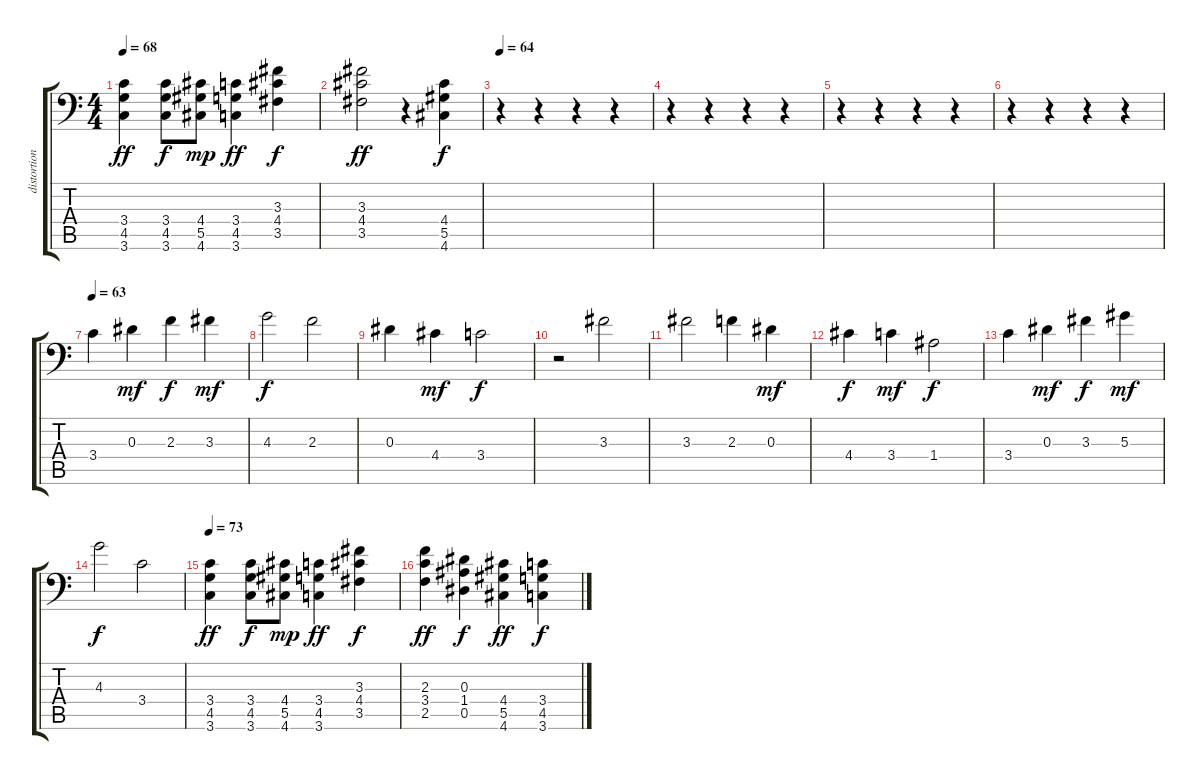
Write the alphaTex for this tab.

\track ("distortion-guitar" "distortion") {instrument distortionguitar}
\staff {score tabs}
\tuning (Eb4 A3 Eb3 A2 Eb2 A1) {hide}
\ts (4 4)
\tempo 68
\clef f4
\ks c
(3.4 4.5 3.6).4{dy ff} (3.4 4.5 3.6).8{dy f} (4.4 5.5 4.6).8{dy mp} (3.4 4.5 3.6).4{dy ff} (3.3 4.4 3.5).4{dy f} |
(3.3 4.4 3.5).2{dy ff} r.4 (4.4 5.5 4.6).4{dy f} |
\tempo 64
r.4 r.4 r.4 r.4 |
r.4 r.4 r.4 r.4 |
r.4 r.4 r.4 r.4 |
r.4 r.4 r.4 r.4 |
\tempo 63
3.4.4 0.3.4{dy mf} 2.3.4{dy f} 3.3.4{dy mf} |
4.3.2{dy f} 2.3.2 |
0.3.4 4.4.4{dy mf} 3.4.2{dy f} |
r.2 3.3.2 |
3.3.2 2.3.4 0.3.4{dy mf} |
4.4.4{dy f} 3.4.4{dy mf} 1.4.2{dy f} |
3.4.4 0.3.4{dy mf} 3.3.4{dy f} 5.3.4{dy mf} |
4.3.2{dy f} 3.4.2 |
\tempo 73
(3.4 4.5 3.6).4{dy ff} (3.4 4.5 3.6).8{dy f} (4.4 5.5 4.6).8{dy mp} (3.4 4.5 3.6).4{dy ff} (3.3 4.4 3.5).4{dy f} |
(2.3 3.4 2.5).4{dy ff} (0.3 1.4 0.5).4{dy f} (4.4 5.5 4.6).4{dy ff} (3.4 4.5 3.6).4{dy f}
